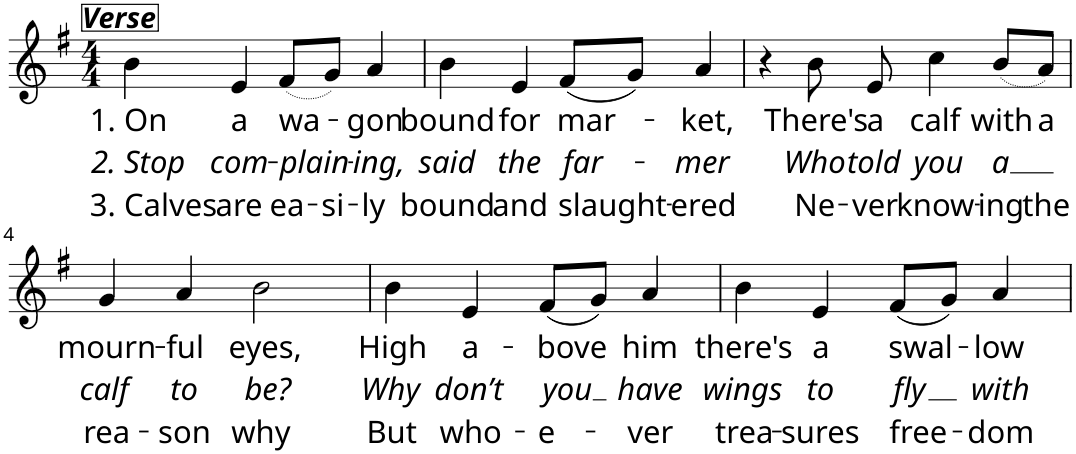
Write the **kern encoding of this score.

**kern	**text	**text	**text
*part1	*part1	*part1	*part1
*staff1	*staff1	*staff1	*staff1
*I"P1	*	*	*
*clefG2	*	*	*
*k[f#]	*	*	*
*G:	*	*	*
*M4/4	*	*	*
=1	=1	=1	=1
!LO:TX:a:Bi:t=Verse	!	!	!
!	!LO:LY:b	!LO:LY:b	!LO:LY:b
4b\	1. On	2. Stop	3. Calves
!	!LO:LY:b	!LO:LY:b	!LO:LY:b
4e/	a	com-	are
!	!LO:LY:b	!LO:LY:b	!LO:LY:b
(8f#/L	wa-	-plain-	ea-
!	!	!	!LO:LY:b
8g/J)	.	.	-si-
!	!LO:LY:b	!LO:LY:b	!LO:LY:b
4a/	-gon	-ing,	-ly
=2	=2	=2	=2
!	!LO:LY:b	!LO:LY:b	!LO:LY:b
4b\	bound	said	bound
!	!LO:LY:b	!LO:LY:b	!LO:LY:b
4e/	for	the	and
!	!LO:LY:b	!LO:LY:b	!LO:LY:b
(8f#/L	mar-	far-	slaught-
8g/J)	.	.	.
!	!LO:LY:b	!LO:LY:b	!LO:LY:b
4a/	-ket,	-mer	-ered
=3	=3	=3	=3
4r	.	.	.
!	!LO:LY:b	!LO:LY:b	!LO:LY:b
8b\	There's	Who	Ne-
!	!LO:LY:b	!LO:LY:b	!LO:LY:b
8e/	a	told	-ver
!	!LO:LY:b	!LO:LY:b	!LO:LY:b
4cc\	calf	you	know-
!	!LO:LY:b	!LO:LY:b	!LO:LY:b
(8b/L	with	a	-ing
!	!LO:LY:b	!	!LO:LY:b
8a/J)	a	.	the
!!LO:LB:g=z
=4	=4	=4	=4
!	!LO:LY:b	!LO:LY:b	!LO:LY:b
4g/	mourn-	calf	rea-
!	!LO:LY:b	!LO:LY:b	!LO:LY:b
4a/	-ful	to	-son
!	!LO:LY:b	!LO:LY:b	!LO:LY:b
2b\	eyes,	be?	why
=5	=5	=5	=5
!	!LO:LY:b	!LO:LY:b	!LO:LY:b
4b\	High	Why	But
!	!LO:LY:b	!LO:LY:b	!LO:LY:b
4e/	a-	don’t	who-
!	!LO:LY:b	!LO:LY:b	!LO:LY:b
(8f#/L	-bove	you	-e-
8g/J)	.	.	.
!	!LO:LY:b	!LO:LY:b	!LO:LY:b
4a/	him	have	-ver
=6	=6	=6	=6
!	!LO:LY:b	!LO:LY:b	!LO:LY:b
4b\	there's	wings	trea-
!	!LO:LY:b	!LO:LY:b	!LO:LY:b
4e/	a	to	-sures
!	!LO:LY:b	!LO:LY:b	!LO:LY:b
(8f#/L	swal-	fly	free-
8g/J)	.	.	.
!	!LO:LY:b	!LO:LY:b	!LO:LY:b
4a/	-low	with	-dom
=	=	=	=
*-	*-	*-	*-
